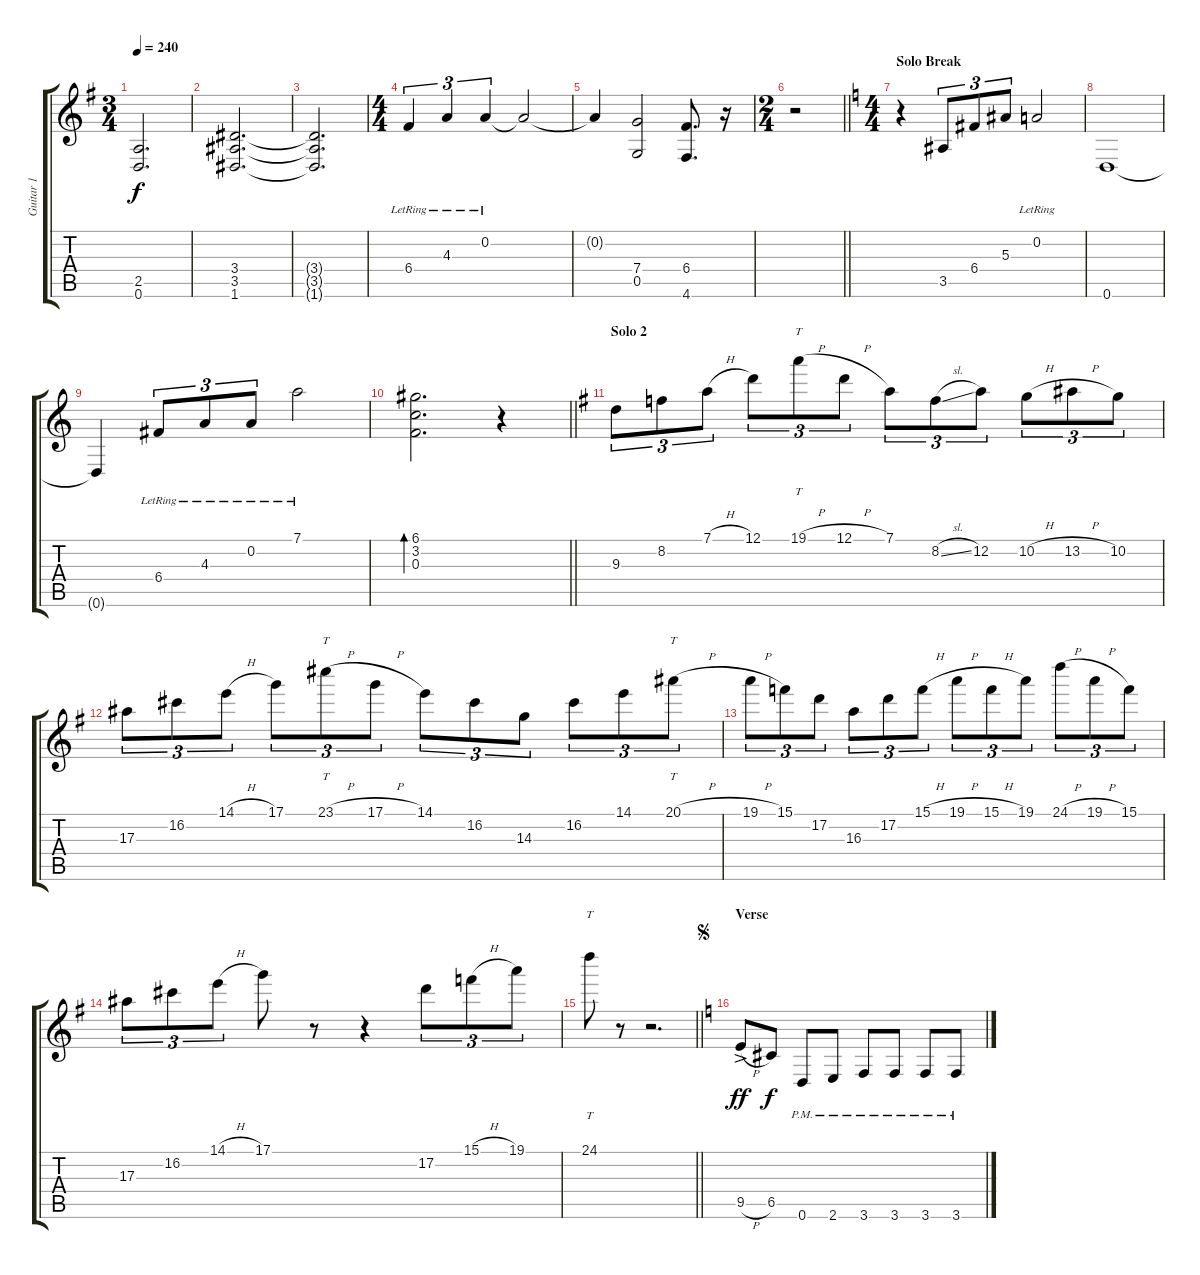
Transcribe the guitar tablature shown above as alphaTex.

\track ("Guitar 1" "Guitar 1") {instrument distortionguitar}
\staff {score tabs}
\tuning (D4 A3 F3 C3 G2 D2) {hide}
\ts (3 4)
\tempo 240
\clef g2
\ks g
(2.5{t} 0.6{t}).2{d dy f} |
(3.4 3.5 1.6).2{d} |
(3.4{t} 3.5{t} 1.6{t}).2{d} |
\ts (4 4)
6.4{lr}.4{tu (3 2)} 4.3{lr}.4{tu (3 2)} 0.2{lr}.4{tu (3 2)} 0.2{t}.2 |
0.2{t}.4 (7.4 0.5).2 (6.4 4.6).8{d} r.16 |
\ts (2 4)
\barLineRight lightlight
r.2 |
\ts (4 4)
\section ("" "Solo Break")
\ks c
r.4 3.5.8{tu (3 2)} 6.4.8{tu (3 2)} 5.3.8{tu (3 2)} 0.2{lr}.2 |
0.6.1 |
0.6{t}.4 6.4{lr}.8{tu (3 2)} 4.3{lr}.8{tu (3 2)} 0.2{lr}.8{tu (3 2)} 7.1{lr}.2 |
\barLineRight lightlight
(6.1 3.2 0.3).2{d bd 240} r.4 |
\section ("" "Solo 2")
\ks g
9.3.8{tu (3 2)} 8.2.8{tu (3 2)} 7.1{h}.8{tu (3 2)} 12.1.8{tu (3 2)} 19.1{h}.8{tt tu (3 2)} 12.1{h}.8{tu (3 2)} 7.1.8{tu (3 2)} 8.2{sl}.8{tu (3 2)} 12.2.8{tu (3 2)} 10.2{h}.8{tu (3 2)} 13.2{h}.8{tu (3 2)} 10.2.8{tu (3 2)} |
17.3.8{tu (3 2)} 16.2.8{tu (3 2)} 14.1{h}.8{tu (3 2)} 17.1.8{tu (3 2)} 23.1{h}.8{tt tu (3 2)} 17.1{h}.8{tu (3 2)} 14.1.8{tu (3 2)} 16.2.8{tu (3 2)} 14.3.8{tu (3 2)} 16.2.8{tu (3 2)} 14.1.8{tu (3 2)} 20.1{h}.8{tt tu (3 2)} |
19.1{h}.8{tu (3 2)} 15.1.8{tu (3 2)} 17.2.8{tu (3 2)} 16.3.8{tu (3 2)} 17.2.8{tu (3 2)} 15.1{h}.8{tu (3 2)} 19.1{h}.8{tu (3 2)} 15.1{h}.8{tu (3 2)} 19.1.8{tu (3 2)} 24.1{h}.8{tu (3 2)} 19.1{h}.8{tu (3 2)} 15.1.8{tu (3 2)} |
17.3.8{tu (3 2)} 16.2.8{tu (3 2)} 14.1{h}.8{tu (3 2)} 17.1.8 r.8 r.4 17.2.8{tu (3 2)} 15.1{h}.8{tu (3 2)} 19.1.8{tu (3 2)} |
\barLineRight lightlight
24.1.8{tt} r.8 r.2{d} |
\section ("" "Verse ")
\jump segno
\ks c
9.5{h ac}.8{dy ff} 6.5.8{dy f} 0.6{pm}.8 2.6{pm}.8 3.6{pm}.8 3.6{pm}.8 3.6{pm}.8 3.6{pm}.8
